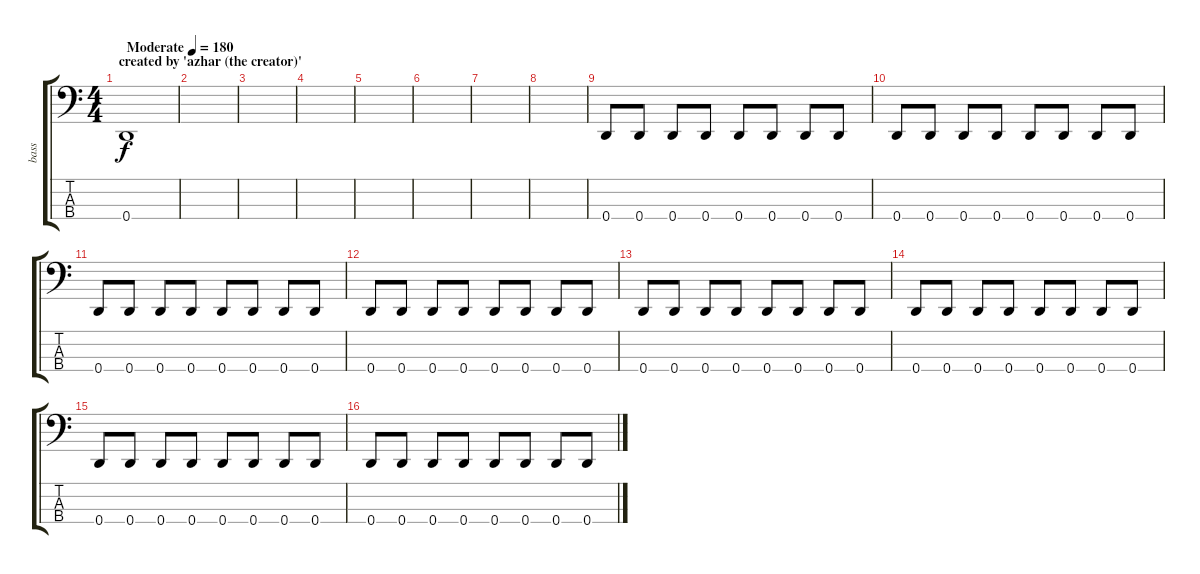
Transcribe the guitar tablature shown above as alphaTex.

\track ("bass" "bass") {instrument electricbassfinger}
\staff {score tabs}
\tuning (G2 D2 A1 D1) {hide}
\ts (4 4)
\section ("" "created by 'azhar (the creator)'")
\tempo (180 "Moderate")
\clef f4
\ks c
0.4.1{dy f instrument electricbassfinger} |
|
|
|
|
|
|
|
0.4.8 0.4.8 0.4.8 0.4.8 0.4.8 0.4.8 0.4.8 0.4.8 |
0.4.8 0.4.8 0.4.8 0.4.8 0.4.8 0.4.8 0.4.8 0.4.8 |
0.4.8 0.4.8 0.4.8 0.4.8 0.4.8 0.4.8 0.4.8 0.4.8 |
0.4.8 0.4.8 0.4.8 0.4.8 0.4.8 0.4.8 0.4.8 0.4.8 |
0.4.8 0.4.8 0.4.8 0.4.8 0.4.8 0.4.8 0.4.8 0.4.8 |
0.4.8 0.4.8 0.4.8 0.4.8 0.4.8 0.4.8 0.4.8 0.4.8 |
0.4.8 0.4.8 0.4.8 0.4.8 0.4.8 0.4.8 0.4.8 0.4.8 |
0.4.8 0.4.8 0.4.8 0.4.8 0.4.8 0.4.8 0.4.8 0.4.8
